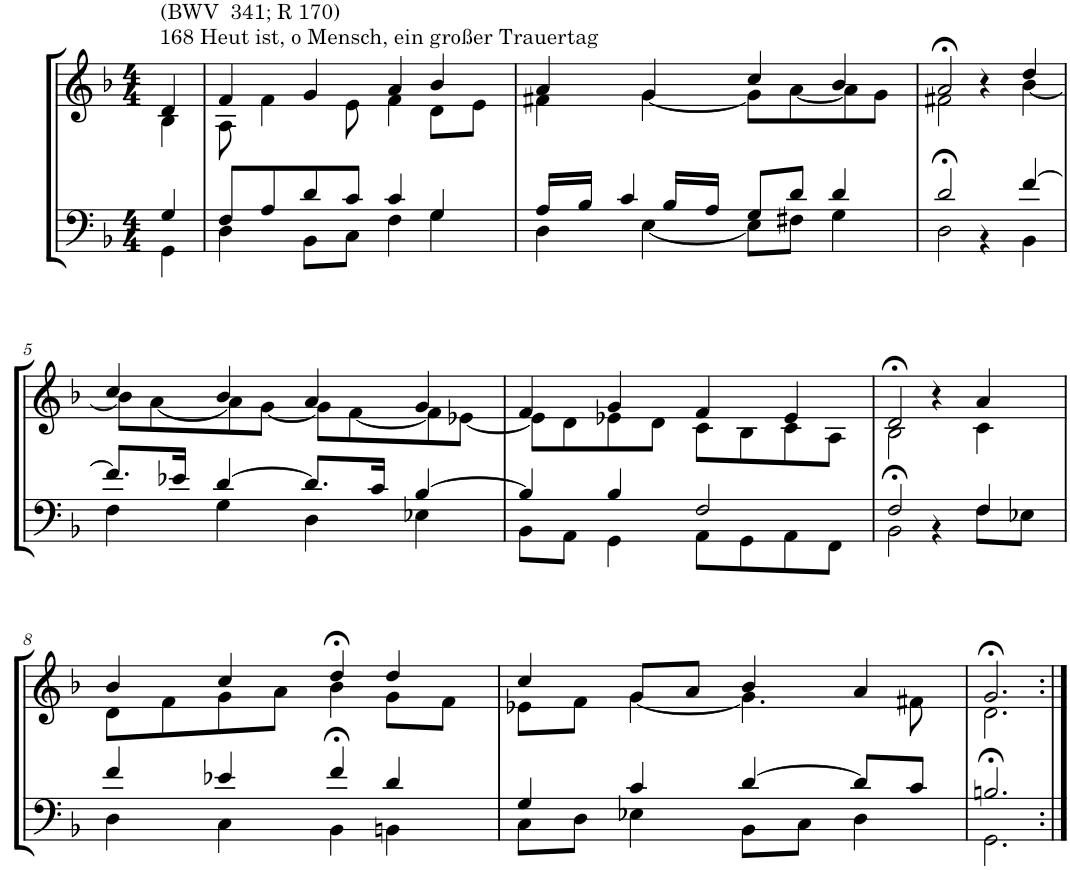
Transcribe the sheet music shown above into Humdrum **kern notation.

**kern	**kern
*part2	*part1
*staff2	*staff1
*I"Tenor/Baß	*I"Sopran/Alt
*clefF4	*clefG2
*k[b-]	*k[b-]
*M4/4	*M4/4
=1	=1
*^	*^
!	!	!LO:TX:a:t=168 Heut ist, o Mensch, ein großer Trauertag	!
!	!	!LO:TX:a:t=(BWV  341; R 170)	!
4G/	4GG\	4d/	4B-\
=2	=2	=2	=2
8F/L	4D\	4f/	8A\
8A/	.	.	4f\
8d/	8BB-\L	4g/	.
8c/J	8C\J	.	8e\
4c/	4F\	4a/	4f\
4G/	4G\	4b-/	8d\L
.	.	.	8e\J
=3	=3	=3	=3
16A/LL	4D\	4a/	4f#X\
16B-/JJ	.	.	.
4c/	.	.	.
.	[4E\	4g/	[4g\
16B-/LL	.	.	.
16A/JJ	.	.	.
8G/L	8E\L]	4cc/	8g\L]
8d/J	8F#X\J	.	[8a\
4d/	4G\	4b-/	8a\]
.	.	.	8g\J
=4	=4	=4	=4
2d/	2D>\	2a>/	2f#X\
4ryy	4r	4r	4ryy
[4f/	4BB-\	4dd/	[4b-\
!!LO:LB:g=z	!!
=5	=5	=5	=5
8.f/L]	4F\	4cc/	8b-\L]
.	.	.	[8a\
16e-X/Jk	.	.	.
[4d/	4G\	4b-/	8a\]
.	.	.	[8g\J
8.d/L]	4D\	4a/	8g\L]
.	.	.	[8f\
16c/Jk	.	.	.
[4B-/	4E-X\	4g/	8f\]
.	.	.	[8e-X\J
=6	=6	=6	=6
4B-/]	8BB-\L	4f/	8e-\L]
.	8AA\J	.	8d\
4B-/	4GG\	4g/	8e-X\
.	.	.	8d\J
2F/	8AA\L	4f/	8c\L
.	8GG\	.	8B-\
.	8AA\	4e-/	8c\
.	8FF\J	.	8A\J
=7	=7	=7	=7
2F/	2BB->\	2d>/	2B-\
4ryy	4r	4r	4ryy
4F/	8F\L	4a/	4c\
.	8E-X\J	.	.
!!LO:LB:g=z	!!
=8	=8	=8	=8
4f/	4D\	4b-/	8d\L
.	.	.	8f\
4e-X/	4C\	4cc/	8g\
.	.	.	8a\J
4f/	4BB->\	4dd>/	4b-\
4d/	4BBn\	4dd/	8g\L
.	.	.	8f\J
=9	=9	=9	=9
4G/	8C\L	4cc/	8e-X\L
.	8D\J	.	8f\J
4c/	4E-X\	8g/L	[4g\
.	.	8a/J	.
[4d/	8BB-\L	4b-/	4.g\]
.	8C\J	.	.
8d/L]	4D\	4a/	.
8c/J	.	.	8f#X\
=10	=10	=10	=10
2.Bn/	2.GG>\	2.g>/	2.d\
*v	*v	*	*
*	*v	*v
=:|!	=:|!
*-	*-
